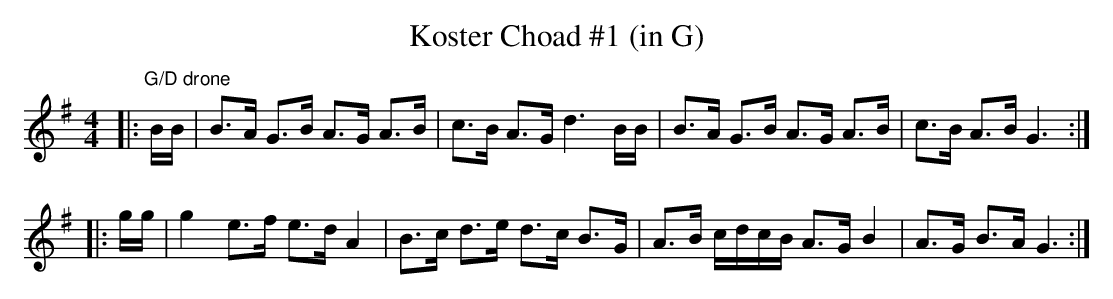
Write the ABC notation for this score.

X:1
T: Koster Choad #1 (in G)
M: 4/4
L: 1/16
K: G
|: "^G/D drone"BB \
| B3A G3B A3G A3B | c3B A3G d6 BB \
| B3A G3B A3G A3B | c3B A3B G6 :|
|: gg \
| g4 e3f e3d A4 | B3c d3e d3c B3G \
| A3B cdcB A3G B4 | A3G B3A G6 :|
